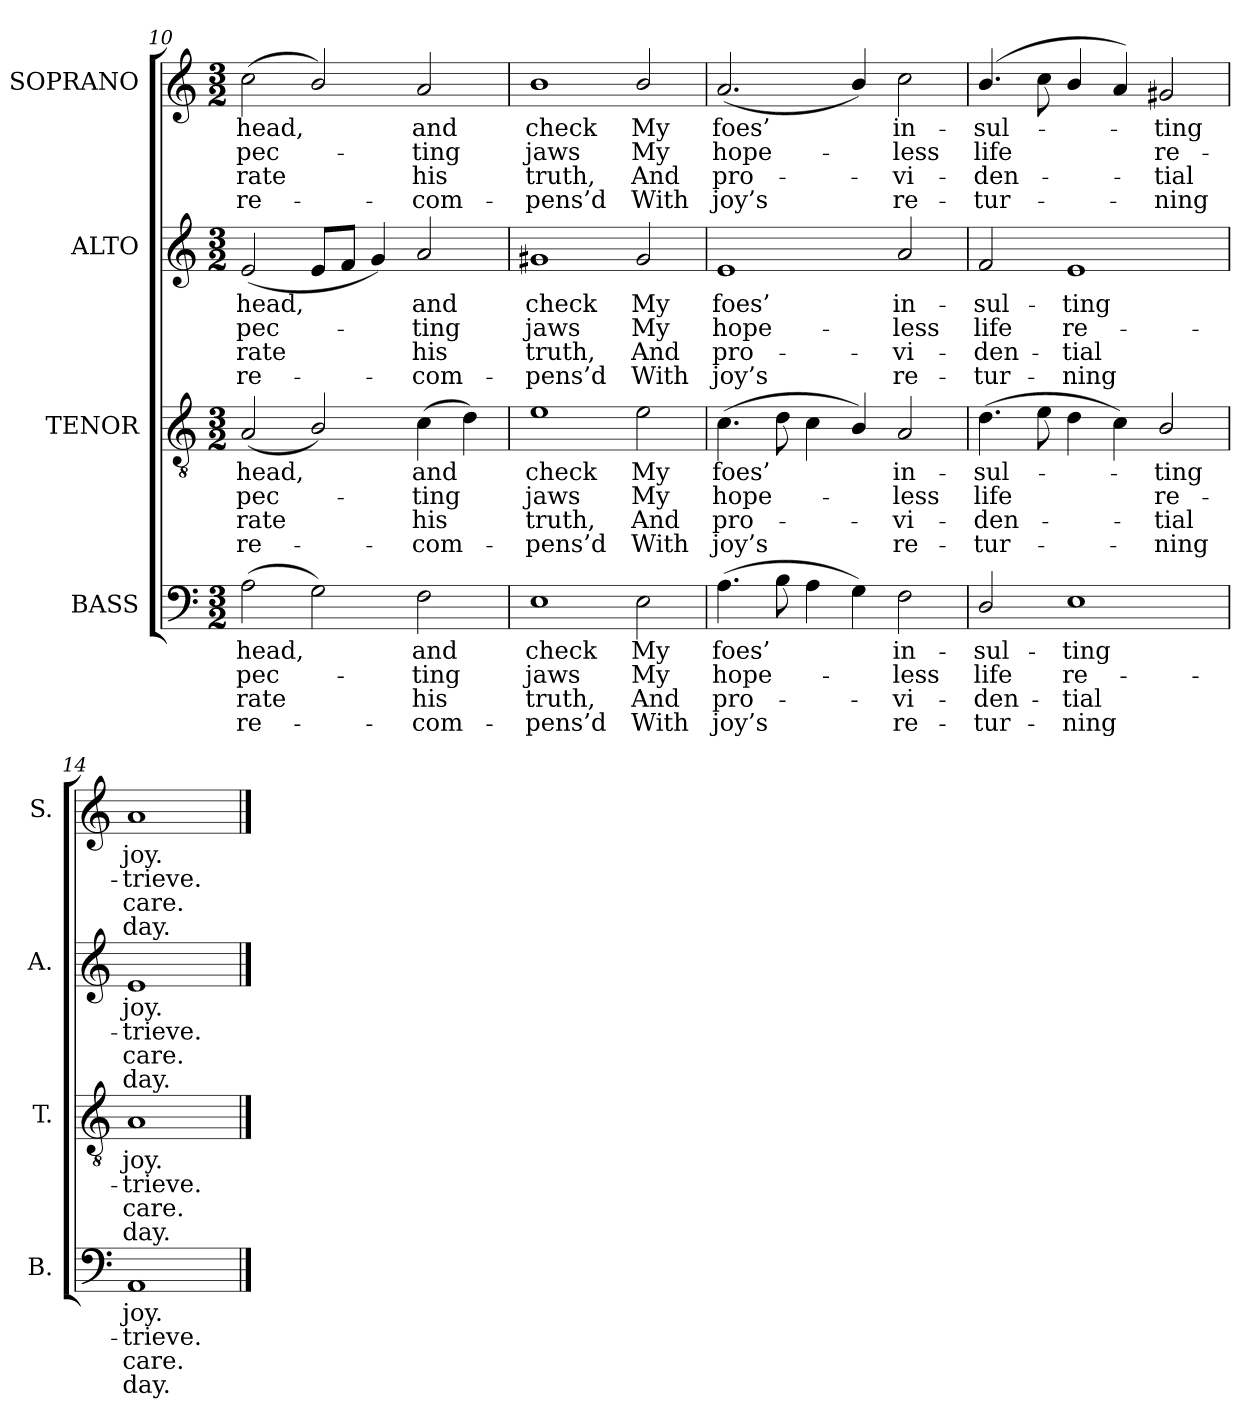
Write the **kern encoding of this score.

**kern	**text	**text	**text	**text	**kern	**text	**text	**text	**text	**kern	**text	**text	**text	**text	**kern	**text	**text	**text	**text
*part4	*part4	*part4	*part4	*part4	*part3	*part3	*part3	*part3	*part3	*part2	*part2	*part2	*part2	*part2	*part1	*part1	*part1	*part1	*part1
*staff4	*staff4	*staff4	*staff4	*staff4	*staff3	*staff3	*staff3	*staff3	*staff3	*staff2	*staff2	*staff2	*staff2	*staff2	*staff1	*staff1	*staff1	*staff1	*staff1
*I"BASS	*	*	*	*	*I"TENOR	*	*	*	*	*I"ALTO	*	*	*	*	*I"SOPRANO	*	*	*	*
*I'B.	*	*	*	*	*I'T.	*	*	*	*	*I'A.	*	*	*	*	*I'S.	*	*	*	*
*clefF4	*	*	*	*	*clefGv2	*	*	*	*	*clefG2	*	*	*	*	*clefG2	*	*	*	*
*	*	*	*	*	*ITrd7c12	*	*	*	*	*	*	*	*	*	*	*	*	*	*
*k[]	*	*	*	*	*k[]	*	*	*	*	*k[]	*	*	*	*	*k[]	*	*	*	*
*a:	*	*	*	*	*a:	*	*	*	*	*a:	*	*	*	*	*a:	*	*	*	*
*M3/2	*	*	*	*	*M3/2	*	*	*	*	*M3/2	*	*	*	*	*M3/2	*	*	*	*
=10	=10	=10	=10	=10	=10	=10	=10	=10	=10	=10	=10	=10	=10	=10	=10	=10	=10	=10	=10
!	!LO:LY:b:color=#000000	!LO:LY:b:color=#000000	!LO:LY:b:color=#000000	!LO:LY:b:color=#000000	!	!	!	!	!	!	!	!	!	!	!	!	!	!	!
!	!	!	!	!	!	!LO:LY:b:color=#000000	!LO:LY:b:color=#000000	!LO:LY:b:color=#000000	!LO:LY:b:color=#000000	!	!	!	!	!	!	!	!	!	!
!	!	!	!	!	!	!	!	!	!	!	!LO:LY:b:color=#000000	!LO:LY:b:color=#000000	!LO:LY:b:color=#000000	!LO:LY:b:color=#000000	!	!	!	!	!
!	!	!	!	!	!	!	!	!	!	!	!	!	!	!	!	!LO:LY:b:color=#000000	!LO:LY:b:color=#000000	!LO:LY:b:color=#000000	!LO:LY:b:color=#000000
(2Ai\	head,	-pec-	rate	re-	(2AAi/	head,	-pec-	rate	re-	(2ei/	head,	-pec-	rate	re-	(2cci\	head,	-pec-	rate	re-
2Gi\)	.	.	.	.	2BBi/)	.	.	.	.	8ei/L	.	.	.	.	2bi/)	.	.	.	.
.	.	.	.	.	.	.	.	.	.	8fi/J	.	.	.	.	.	.	.	.	.
.	.	.	.	.	.	.	.	.	.	4gi/)	.	.	.	.	.	.	.	.	.
!	!LO:LY:b:color=#000000	!LO:LY:b:color=#000000	!LO:LY:b:color=#000000	!LO:LY:b:color=#000000	!	!	!	!	!	!	!	!	!	!	!	!	!	!	!
!	!	!	!	!	!	!LO:LY:b:color=#000000	!LO:LY:b:color=#000000	!LO:LY:b:color=#000000	!LO:LY:b:color=#000000	!	!	!	!	!	!	!	!	!	!
!	!	!	!	!	!	!	!	!	!	!	!LO:LY:b:color=#000000	!LO:LY:b:color=#000000	!LO:LY:b:color=#000000	!LO:LY:b:color=#000000	!	!	!	!	!
!	!	!	!	!	!	!	!	!	!	!	!	!	!	!	!	!LO:LY:b:color=#000000	!LO:LY:b:color=#000000	!LO:LY:b:color=#000000	!LO:LY:b:color=#000000
2Fi\	and	-ting	-his	com-	(4Ci\	and	-ting	-his	com-	2ai/	and	-ting	-his	com-	2ai/	and	-ting	-his	com-
.	.	.	.	.	4Di\)	.	.	.	.	.	.	.	.	.	.	.	.	.	.
=11	=11	=11	=11	=11	=11	=11	=11	=11	=11	=11	=11	=11	=11	=11	=11	=11	=11	=11	=11
!	!LO:LY:b:color=#000000	!LO:LY:b:color=#000000	!LO:LY:b:color=#000000	!LO:LY:b:color=#000000	!	!	!	!	!	!	!	!	!	!	!	!	!	!	!
!	!	!	!	!	!	!LO:LY:b:color=#000000	!LO:LY:b:color=#000000	!LO:LY:b:color=#000000	!LO:LY:b:color=#000000	!	!	!	!	!	!	!	!	!	!
!	!	!	!	!	!	!	!	!	!	!	!LO:LY:b:color=#000000	!LO:LY:b:color=#000000	!LO:LY:b:color=#000000	!LO:LY:b:color=#000000	!	!	!	!	!
!	!	!	!	!	!	!	!	!	!	!	!	!	!	!	!	!LO:LY:b:color=#000000	!LO:LY:b:color=#000000	!LO:LY:b:color=#000000	!LO:LY:b:color=#000000
1Ei	check	jaws	-truth,	pens’d	1Ei	check	jaws	-truth,	pens’d	1g#Xi	check	jaws	-truth,	pens’d	1bi	check	jaws	-truth,	pens’d
!	!LO:LY:b:color=#000000	!LO:LY:b:color=#000000	!LO:LY:b:color=#000000	!LO:LY:b:color=#000000	!	!	!	!	!	!	!	!	!	!	!	!	!	!	!
!	!	!	!	!	!	!LO:LY:b:color=#000000	!LO:LY:b:color=#000000	!LO:LY:b:color=#000000	!LO:LY:b:color=#000000	!	!	!	!	!	!	!	!	!	!
!	!	!	!	!	!	!	!	!	!	!	!LO:LY:b:color=#000000	!LO:LY:b:color=#000000	!LO:LY:b:color=#000000	!LO:LY:b:color=#000000	!	!	!	!	!
!	!	!	!	!	!	!	!	!	!	!	!	!	!	!	!	!LO:LY:b:color=#000000	!LO:LY:b:color=#000000	!LO:LY:b:color=#000000	!LO:LY:b:color=#000000
2Ei\	My	My	And	With	2Ei\	My	My	And	With	2g#i/	My	My	And	With	2bi/	My	My	And	With
=12	=12	=12	=12	=12	=12	=12	=12	=12	=12	=12	=12	=12	=12	=12	=12	=12	=12	=12	=12
!	!LO:LY:b:color=#000000	!LO:LY:b:color=#000000	!LO:LY:b:color=#000000	!LO:LY:b:color=#000000	!	!	!	!	!	!	!	!	!	!	!	!	!	!	!
!	!	!	!	!	!	!LO:LY:b:color=#000000	!LO:LY:b:color=#000000	!LO:LY:b:color=#000000	!LO:LY:b:color=#000000	!	!	!	!	!	!	!	!	!	!
!	!	!	!	!	!	!	!	!	!	!	!LO:LY:b:color=#000000	!LO:LY:b:color=#000000	!LO:LY:b:color=#000000	!LO:LY:b:color=#000000	!	!	!	!	!
!	!	!	!	!	!	!	!	!	!	!	!	!	!	!	!	!LO:LY:b:color=#000000	!LO:LY:b:color=#000000	!LO:LY:b:color=#000000	!LO:LY:b:color=#000000
(4.Ai\	foes’	hope-	pro-	-joy’s	(4.Ci\	foes’	hope-	pro-	-joy’s	1ei	foes’	hope-	pro-	-joy’s	(2.ai/	foes’	hope-	pro-	-joy’s
8Bi\	.	.	.	.	8Di\	.	.	.	.	.	.	.	.	.	.	.	.	.	.
4Ai\	.	.	.	.	4Ci\	.	.	.	.	.	.	.	.	.	.	.	.	.	.
4Gi\)	.	.	.	.	4BBi/)	.	.	.	.	.	.	.	.	.	4bi/)	.	.	.	.
!	!LO:LY:b:color=#000000	!LO:LY:b:color=#000000	!LO:LY:b:color=#000000	!LO:LY:b:color=#000000	!	!	!	!	!	!	!	!	!	!	!	!	!	!	!
!	!	!	!	!	!	!LO:LY:b:color=#000000	!LO:LY:b:color=#000000	!LO:LY:b:color=#000000	!LO:LY:b:color=#000000	!	!	!	!	!	!	!	!	!	!
!	!	!	!	!	!	!	!	!	!	!	!LO:LY:b:color=#000000	!LO:LY:b:color=#000000	!LO:LY:b:color=#000000	!LO:LY:b:color=#000000	!	!	!	!	!
!	!	!	!	!	!	!	!	!	!	!	!	!	!	!	!	!LO:LY:b:color=#000000	!LO:LY:b:color=#000000	!LO:LY:b:color=#000000	!LO:LY:b:color=#000000
2Fi\	in-	-less	vi-	-re-	2AAi/	in-	-less	vi-	-re-	2ai/	in-	-less	vi-	-re-	2cci\	in-	-less	vi-	-re-
=13	=13	=13	=13	=13	=13	=13	=13	=13	=13	=13	=13	=13	=13	=13	=13	=13	=13	=13	=13
!	!LO:LY:b:color=#000000	!LO:LY:b:color=#000000	!LO:LY:b:color=#000000	!LO:LY:b:color=#000000	!	!	!	!	!	!	!	!	!	!	!	!	!	!	!
!	!	!	!	!	!	!LO:LY:b:color=#000000	!LO:LY:b:color=#000000	!LO:LY:b:color=#000000	!LO:LY:b:color=#000000	!	!	!	!	!	!	!	!	!	!
!	!	!	!	!	!	!	!	!	!	!	!LO:LY:b:color=#000000	!LO:LY:b:color=#000000	!LO:LY:b:color=#000000	!LO:LY:b:color=#000000	!	!	!	!	!
!	!	!	!	!	!	!	!	!	!	!	!	!	!	!	!	!LO:LY:b:color=#000000	!LO:LY:b:color=#000000	!LO:LY:b:color=#000000	!LO:LY:b:color=#000000
2Di/	-sul-	life	-den-	-tur-	(4.Di\	-sul-	life	-den-	-tur-	2fi/	-sul-	life	-den-	-tur-	(4.bi/	-sul-	life	-den-	-tur-
.	.	.	.	.	8Ei\	.	.	.	.	.	.	.	.	.	8cci\	.	.	.	.
!	!LO:LY:b:color=#000000	!LO:LY:b:color=#000000	!LO:LY:b:color=#000000	!LO:LY:b:color=#000000	!	!	!	!	!	!	!	!	!	!	!	!	!	!	!
!	!	!	!	!	!	!	!	!	!	!	!LO:LY:b:color=#000000	!LO:LY:b:color=#000000	!LO:LY:b:color=#000000	!LO:LY:b:color=#000000	!	!	!	!	!
1Ei	-ting	re-	-tial	ning	4Di\	.	.	.	.	1ei	-ting	re-	-tial	ning	4bi/	.	.	.	.
.	.	.	.	.	4Ci\)	.	.	.	.	.	.	.	.	.	4ai/)	.	.	.	.
!	!	!	!	!	!	!LO:LY:b:color=#000000	!LO:LY:b:color=#000000	!LO:LY:b:color=#000000	!LO:LY:b:color=#000000	!	!	!	!	!	!	!	!	!	!
!	!	!	!	!	!	!	!	!	!	!	!	!	!	!	!	!LO:LY:b:color=#000000	!LO:LY:b:color=#000000	!LO:LY:b:color=#000000	!LO:LY:b:color=#000000
.	.	.	.	.	2BBi/	-ting	re-	-tial	ning	.	.	.	.	.	2g#Xi/	-ting	re-	-tial	ning
=14	=14	=14	=14	=14	=14	=14	=14	=14	=14	=14	=14	=14	=14	=14	=14	=14	=14	=14	=14
!	!LO:LY:b:color=#000000	!LO:LY:b:color=#000000	!LO:LY:b:color=#000000	!LO:LY:b:color=#000000	!	!	!	!	!	!	!	!	!	!	!	!	!	!	!
!	!	!	!	!	!	!LO:LY:b:color=#000000	!LO:LY:b:color=#000000	!LO:LY:b:color=#000000	!LO:LY:b:color=#000000	!	!	!	!	!	!	!	!	!	!
!	!	!	!	!	!	!	!	!	!	!	!LO:LY:b:color=#000000	!LO:LY:b:color=#000000	!LO:LY:b:color=#000000	!LO:LY:b:color=#000000	!	!	!	!	!
!	!	!	!	!	!	!	!	!	!	!	!	!	!	!	!	!LO:LY:b:color=#000000	!LO:LY:b:color=#000000	!LO:LY:b:color=#000000	!LO:LY:b:color=#000000
1AAi	joy.	-trieve.	care.	day.	1AAi	joy.	-trieve.	care.	day.	1ei	joy.	-trieve.	care.	day.	1ai	joy.	-trieve.	care.	day.
==	==	==	==	==	==	==	==	==	==	==	==	==	==	==	==	==	==	==	==
*-	*-	*-	*-	*-	*-	*-	*-	*-	*-	*-	*-	*-	*-	*-	*-	*-	*-	*-	*-
